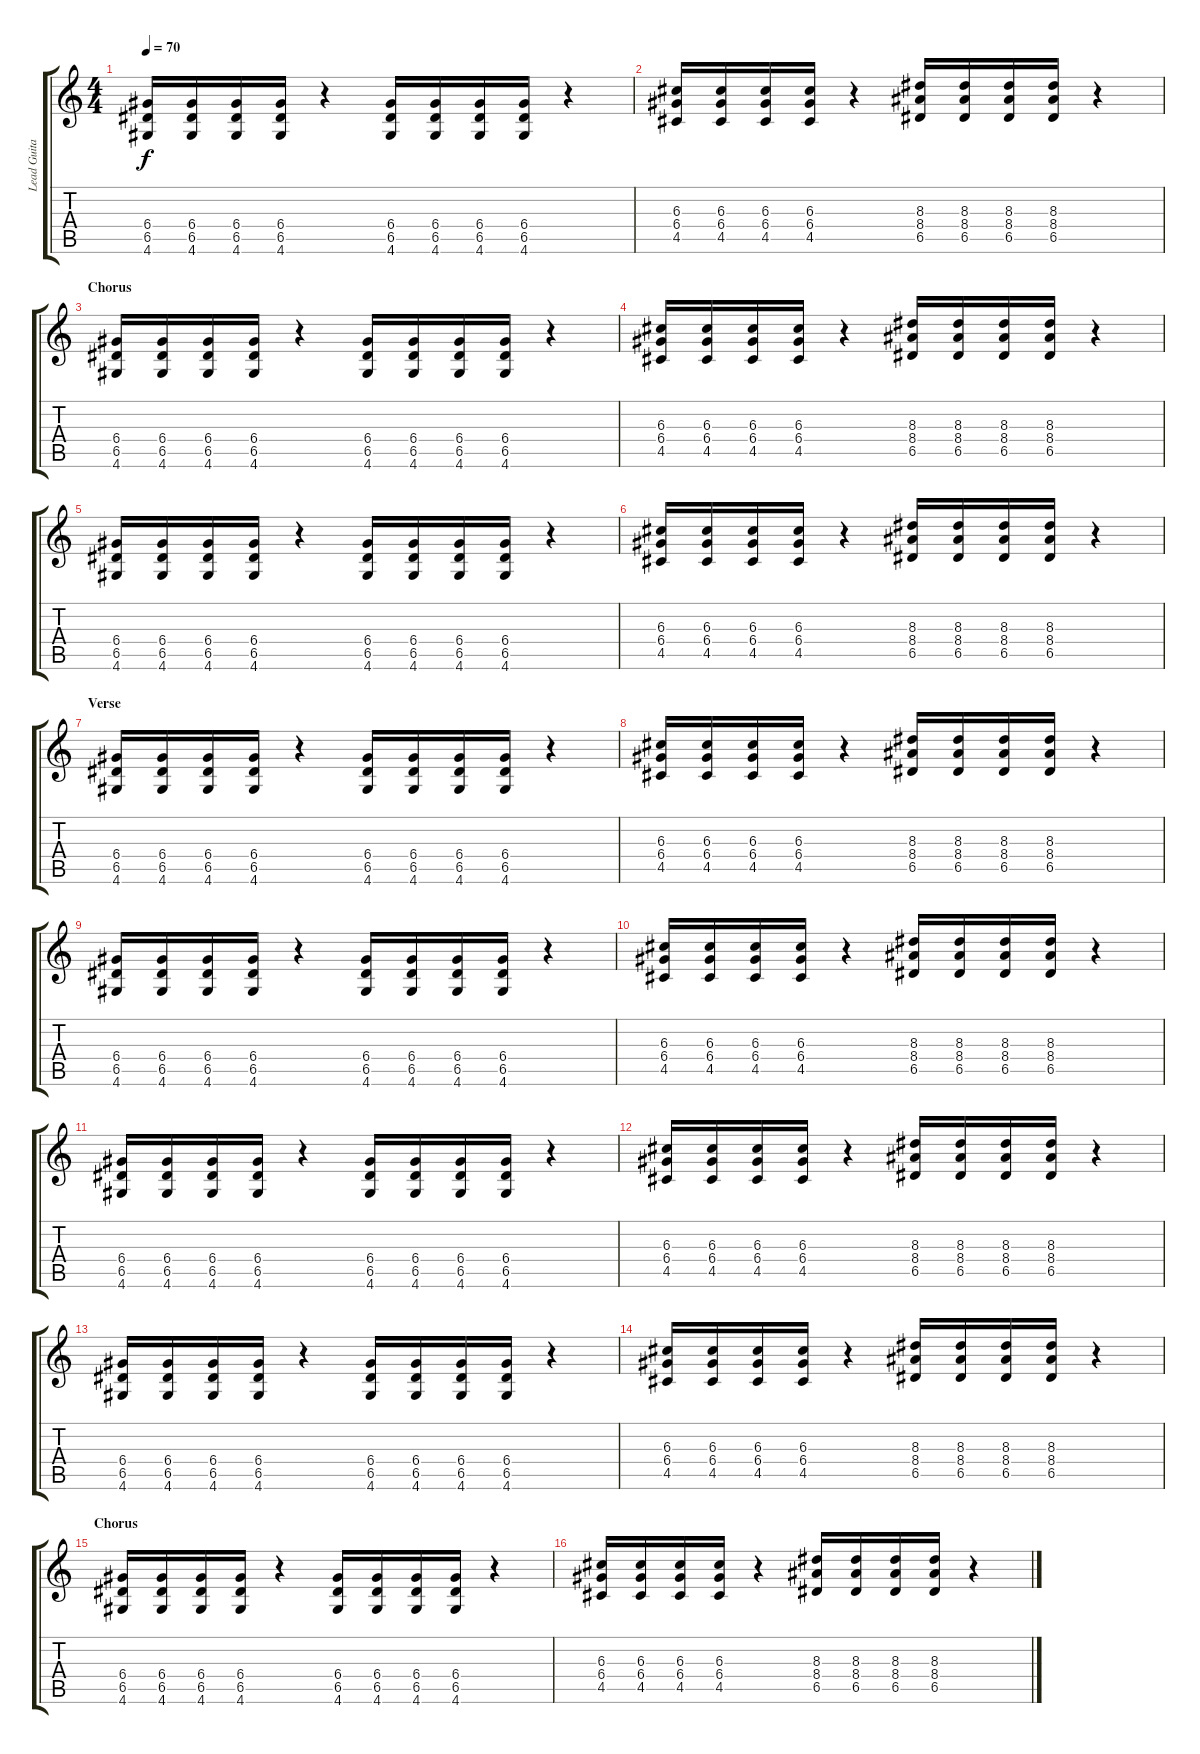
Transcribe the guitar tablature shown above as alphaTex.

\track ("Lead Guitar" "Lead Guita") {instrument overdrivenguitar}
\staff {score tabs}
\tuning (E4 B3 G3 D3 A2 E2) {hide}
\ts (4 4)
\tempo 70
\clef g2
\ks c
(6.4 6.5 4.6).16{dy f} (6.4 6.5 4.6).16 (6.4 6.5 4.6).16 (6.4 6.5 4.6).16 r.4 (6.4 6.5 4.6).16 (6.4 6.5 4.6).16 (6.4 6.5 4.6).16 (6.4 6.5 4.6).16 r.4 |
(6.3 6.4 4.5).16 (6.3 6.4 4.5).16 (6.3 6.4 4.5).16 (6.3 6.4 4.5).16 r.4 (8.3 8.4 6.5).16 (8.3 8.4 6.5).16 (8.3 8.4 6.5).16 (8.3 8.4 6.5).16 r.4 |
\section ("" "Chorus")
(6.4 6.5 4.6).16 (6.4 6.5 4.6).16 (6.4 6.5 4.6).16 (6.4 6.5 4.6).16 r.4 (6.4 6.5 4.6).16 (6.4 6.5 4.6).16 (6.4 6.5 4.6).16 (6.4 6.5 4.6).16 r.4 |
(6.3 6.4 4.5).16 (6.3 6.4 4.5).16 (6.3 6.4 4.5).16 (6.3 6.4 4.5).16 r.4 (8.3 8.4 6.5).16 (8.3 8.4 6.5).16 (8.3 8.4 6.5).16 (8.3 8.4 6.5).16 r.4 |
(6.4 6.5 4.6).16 (6.4 6.5 4.6).16 (6.4 6.5 4.6).16 (6.4 6.5 4.6).16 r.4 (6.4 6.5 4.6).16 (6.4 6.5 4.6).16 (6.4 6.5 4.6).16 (6.4 6.5 4.6).16 r.4 |
(6.3 6.4 4.5).16 (6.3 6.4 4.5).16 (6.3 6.4 4.5).16 (6.3 6.4 4.5).16 r.4 (8.3 8.4 6.5).16 (8.3 8.4 6.5).16 (8.3 8.4 6.5).16 (8.3 8.4 6.5).16 r.4 |
\section ("" "Verse")
(6.4 6.5 4.6).16 (6.4 6.5 4.6).16 (6.4 6.5 4.6).16 (6.4 6.5 4.6).16 r.4 (6.4 6.5 4.6).16 (6.4 6.5 4.6).16 (6.4 6.5 4.6).16 (6.4 6.5 4.6).16 r.4 |
(6.3 6.4 4.5).16 (6.3 6.4 4.5).16 (6.3 6.4 4.5).16 (6.3 6.4 4.5).16 r.4 (8.3 8.4 6.5).16 (8.3 8.4 6.5).16 (8.3 8.4 6.5).16 (8.3 8.4 6.5).16 r.4 |
(6.4 6.5 4.6).16 (6.4 6.5 4.6).16 (6.4 6.5 4.6).16 (6.4 6.5 4.6).16 r.4 (6.4 6.5 4.6).16 (6.4 6.5 4.6).16 (6.4 6.5 4.6).16 (6.4 6.5 4.6).16 r.4 |
(6.3 6.4 4.5).16 (6.3 6.4 4.5).16 (6.3 6.4 4.5).16 (6.3 6.4 4.5).16 r.4 (8.3 8.4 6.5).16 (8.3 8.4 6.5).16 (8.3 8.4 6.5).16 (8.3 8.4 6.5).16 r.4 |
(6.4 6.5 4.6).16 (6.4 6.5 4.6).16 (6.4 6.5 4.6).16 (6.4 6.5 4.6).16 r.4 (6.4 6.5 4.6).16 (6.4 6.5 4.6).16 (6.4 6.5 4.6).16 (6.4 6.5 4.6).16 r.4 |
(6.3 6.4 4.5).16 (6.3 6.4 4.5).16 (6.3 6.4 4.5).16 (6.3 6.4 4.5).16 r.4 (8.3 8.4 6.5).16 (8.3 8.4 6.5).16 (8.3 8.4 6.5).16 (8.3 8.4 6.5).16 r.4 |
(6.4 6.5 4.6).16 (6.4 6.5 4.6).16 (6.4 6.5 4.6).16 (6.4 6.5 4.6).16 r.4 (6.4 6.5 4.6).16 (6.4 6.5 4.6).16 (6.4 6.5 4.6).16 (6.4 6.5 4.6).16 r.4 |
(6.3 6.4 4.5).16 (6.3 6.4 4.5).16 (6.3 6.4 4.5).16 (6.3 6.4 4.5).16 r.4 (8.3 8.4 6.5).16 (8.3 8.4 6.5).16 (8.3 8.4 6.5).16 (8.3 8.4 6.5).16 r.4 |
\section ("" "Chorus")
(6.4 6.5 4.6).16 (6.4 6.5 4.6).16 (6.4 6.5 4.6).16 (6.4 6.5 4.6).16 r.4 (6.4 6.5 4.6).16 (6.4 6.5 4.6).16 (6.4 6.5 4.6).16 (6.4 6.5 4.6).16 r.4 |
(6.3 6.4 4.5).16 (6.3 6.4 4.5).16 (6.3 6.4 4.5).16 (6.3 6.4 4.5).16 r.4 (8.3 8.4 6.5).16 (8.3 8.4 6.5).16 (8.3 8.4 6.5).16 (8.3 8.4 6.5).16 r.4
